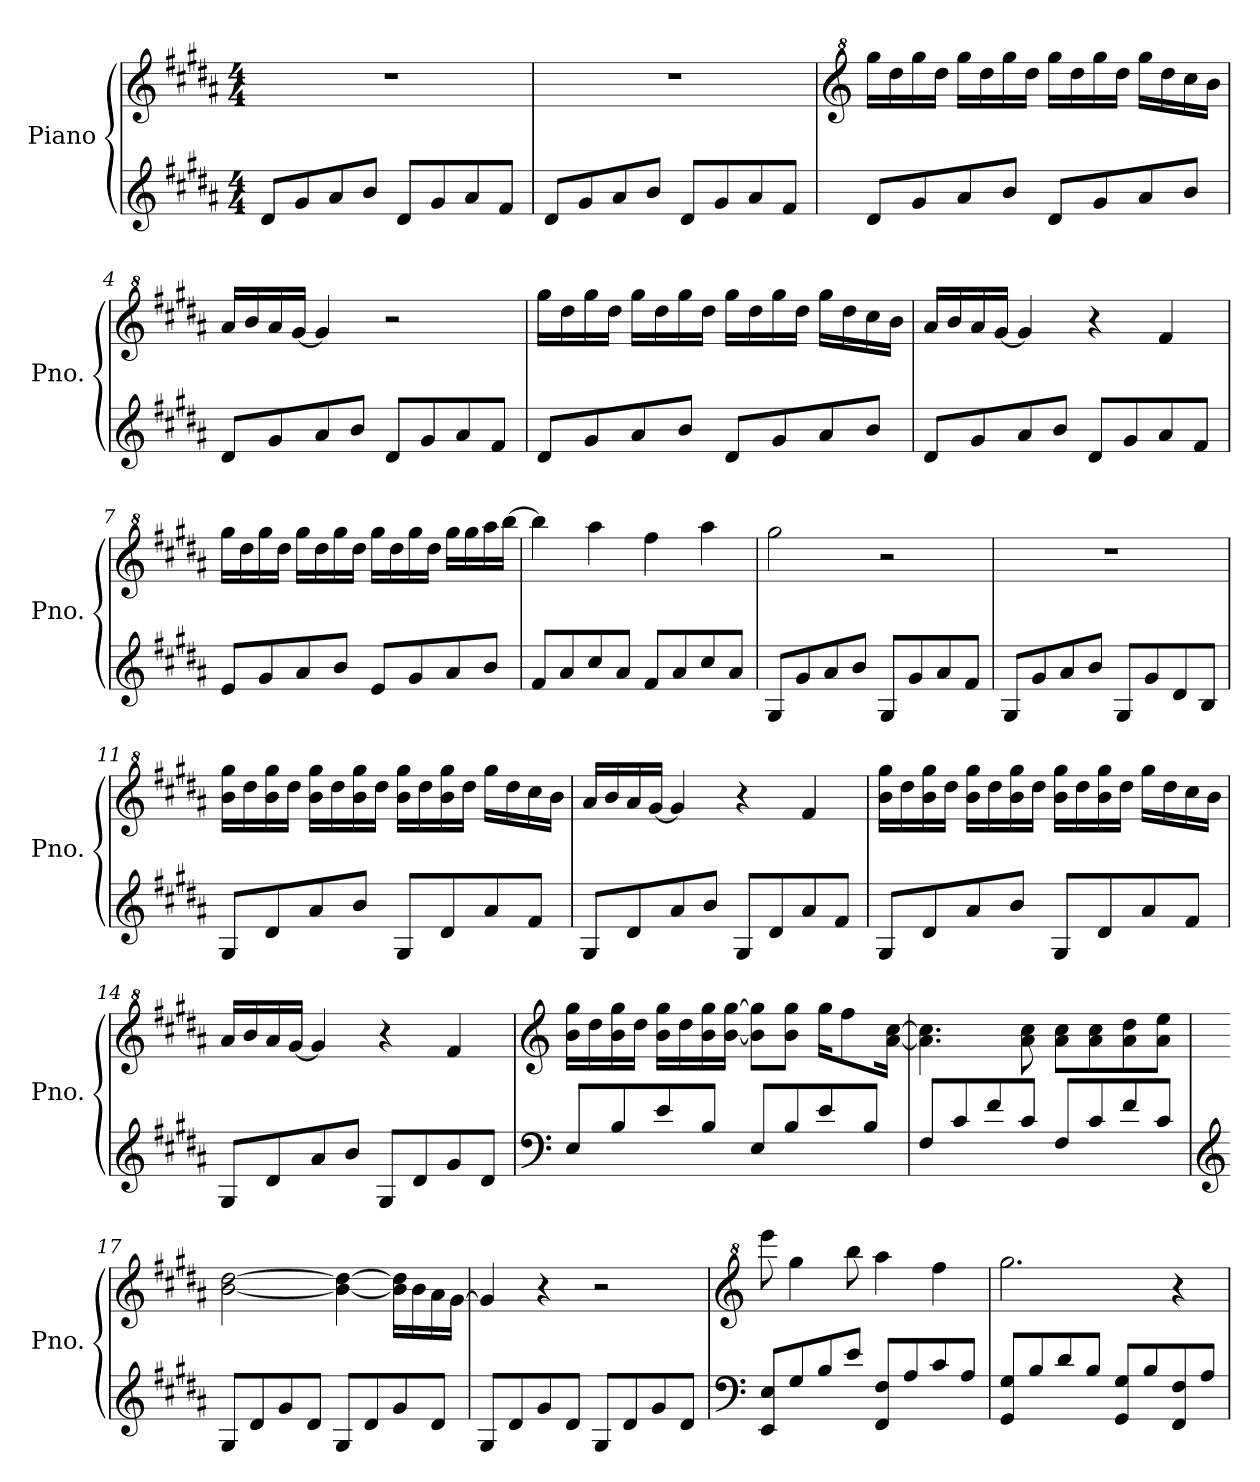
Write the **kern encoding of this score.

**kern	**kern
*part1	*part1
*staff2	*staff1
*I"Piano	*
*I'Pno.	*
*clefG2	*clefG2
*k[f#c#g#d#a#]	*k[f#c#g#d#a#]
*M4/4	*M4/4
*MM65	*MM65
=1	=1
8d#/L	1r
8g#</	.
8a#</	.
8b</J	.
8d#/L	.
8g#</	.
8a#</	.
8f#</J	.
=2	=2
8d#/L	1r
8g#/	.
8a#/	.
8b/J	.
8d#/L	.
8g#/	.
8a#/	.
8f#/J	.
=3	=3
*	*clefG^2
8d#/L	16ggg#\LL
.	16ddd#\
8g#/	16ggg#\
.	16ddd#\JJ
8a#/	16ggg#\LL
.	16ddd#\
8b/J	16ggg#\
.	16ddd#\JJ
8d#/L	16ggg#\LL
.	16ddd#\
8g#/	16ggg#\
.	16ddd#\JJ
8a#/	16ggg#\LL
.	16ddd#\
8b/J	16ccc#\
.	16bb\JJ
=4	=4
8d#/L	16aa#/LL
.	16bb/
8g#/	16aa#/
.	[16gg#/JJ
8a#/	4gg#/]
8b/J	.
8d#/L	2r
8g#/	.
8a#/	.
8f#/J	.
=5	=5
8d#/L	16ggg#\LL
.	16ddd#\
8g#/	16ggg#\
.	16ddd#\JJ
8a#/	16ggg#\LL
.	16ddd#\
8b/J	16ggg#\
.	16ddd#\JJ
8d#/L	16ggg#\LL
.	16ddd#\
8g#/	16ggg#\
.	16ddd#\JJ
8a#/	16ggg#\LL
.	16ddd#\
8b/J	16ccc#\
.	16bb\JJ
=6	=6
8d#/L	16aa#/LL
.	16bb/
8g#/	16aa#/
.	[16gg#/JJ
8a#/	4gg#/]
8b/J	.
8d#/L	4r
8g#/	.
8a#/	4ff#/
8f#/J	.
=7	=7
8e/L	16ggg#\LL
.	16ddd#\
8g#/	16ggg#\
.	16ddd#\JJ
8a#/	16ggg#\LL
.	16ddd#\
8b/J	16ggg#\
.	16ddd#\JJ
8e/L	16ggg#\LL
.	16ddd#\
8g#/	16ggg#\
.	16ddd#\JJ
8a#/	16ggg#\LL
.	16ggg#\
8b/J	16aaa#\
.	[16bbb\JJ
=8	=8
8f#/L	4bbb\]
8a#/	.
8cc#/	4aaa#\
8a#/J	.
8f#/L	4fff#\
8a#/	.
8cc#/	4aaa#\
8a#/J	.
=9	=9
8G#/L	2ggg#\
8g#</	.
8a#</	.
8b</J	.
8G#/L	2r
8g#</	.
8a#</	.
8f#</J	.
=10	=10
8G#/L	1r
8g#</	.
8a#</	.
8b</J	.
8G#/L	.
8g#</	.
8d#</	.
8B</J	.
=11	=11
8G#/L	16bb\ 16ggg#\LL
.	16ddd#\
8d#</	16bb\ 16ggg#\
.	16ddd#\JJ
8a#</	16bb\ 16ggg#\LL
.	16ddd#\
8b</J	16bb\ 16ggg#\
.	16ddd#\JJ
8G#/L	16bb\ 16ggg#\LL
.	16ddd#\
8d#</	16bb\ 16ggg#\
.	16ddd#\JJ
8a#</	16ggg#\LL
.	16ddd#\
8f#</J	16ccc#\
.	16bb\JJ
=12	=12
8G#/L	16aa#/LL
.	16bb/
8d#</	16aa#/
.	[16gg#/JJ
8a#</	4gg#/]
8b</J	.
8G#/L	4r
8d#</	.
8a#</	4ff#/
8f#</J	.
=13	=13
8G#/L	16bb\ 16ggg#\LL
.	16ddd#\
8d#</	16bb\ 16ggg#\
.	16ddd#\JJ
8a#</	16bb\ 16ggg#\LL
.	16ddd#\
8b</J	16bb\ 16ggg#\
.	16ddd#\JJ
8G#/L	16bb\ 16ggg#\LL
.	16ddd#\
8d#</	16bb\ 16ggg#\
.	16ddd#\JJ
8a#</	16ggg#\LL
.	16ddd#\
8f#</J	16ccc#\
.	16bb\JJ
=14	=14
8G#/L	16aa#/LL
.	16bb/
8d#/	16aa#/
.	[16gg#/JJ
8a#/	4gg#/]
8b/J	.
8G#/L	4r
8d#/	.
8g#/	4ff#/
8d#/J	.
=15	=15
*clefF4	*clefG2
8E/L	16b\ 16gg#\LL
.	16dd#\
8B/	16b\ 16gg#\
.	16dd#\JJ
8e/	16b\ 16gg#\LL
.	16dd#\
8B/J	16b\ 16gg#\
.	[16b\ [16gg#\JJ
8E/L	8b\] 8gg#\]L
8B/	8b\ 8gg#\J
8e/	16gg#\KL
.	8ff#\
8B/J	.
.	[16a#\ [16cc#\Jk
=16	=16
8F#/L	4.a#\] 4.cc#\]
8c#/	.
8f#/	.
8c#/J	8a#\ 8cc#\
8F#/L	8a#\ 8cc#\L
8c#/	8a#\ 8cc#\
8f#/	8a#\ 8dd#\
8c#/J	8a#\ 8ee\J
=17	=17
*clefG2	*
8G#/L	[2b\ [2dd#\
8d#/	.
8g#/	.
8d#/J	.
8G#/L	4b\_ 4dd#\_
8d#/	.
8g#/	16b\] 16dd#\]LL
.	16b\
8d#/J	16a#\
.	[16g#\JJ
=18	=18
8G#/L	4g#/]
8d#/	.
8g#/	4r
8d#/J	.
8G#/L	2r
8d#/	.
8g#/	.
8d#/J	.
=19	=19
*clefF4	*clefG^2
8EE/ 8E/L	8eeee\
8G#/	4ggg#\
8B/	.
8e/J	8bbb\
8FF#/ 8F#/L	4aaa#\
8A#/	.
8c#/	4fff#\
8A#/J	.
=20	=20
8GG#/ 8G#/L	2.ggg#\
8B/	.
8d#/	.
8B/J	.
8GG#/ 8G#/L	.
8B/	.
8FF#/ 8F#/	4r
8A#/J	.
=	=
*-	*-
